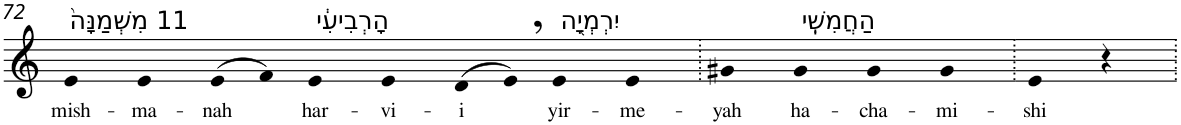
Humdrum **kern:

**kern	**text
*part1	*part1
*staff1	*staff1
*I"Piano	*
*I'Pno	*
!!LO:PB:g=z
*clefG2	*
*k[]	*
=72	=72
!LO:TX:a:t=11 מִשְׁמַנָּה֙	!
!	!LO:LY:b
4e	mish-
!	!LO:LY:b
4e	-ma-
!	!LO:LY:b
(>8e	-nah
8f)	.
!LO:TX:a:t=הָרְבִיעִ֔י	!
!	!LO:LY:b
4e	har-
!	!LO:LY:b
4e	-vi-
!	!LO:LY:b
(>8d	-i
8e,)	.
!LO:TX:a:t=יִרְמְיָ֖ה	!
!	!LO:LY:b
4e	yir-
!	!LO:LY:b
4e	-me-
=73.	=73.
!	!LO:LY:b
4g#X	-yah
!LO:TX:a:t=הַחֲמִשִֽׁי	!
!	!LO:LY:b
4g#	ha-
!	!LO:LY:b
4g#	-cha-
!	!LO:LY:b
4g#	-mi-
=74.	=74.
!	!LO:LY:b
4e	-shi
4r	.
=.	=.
*-	*-
